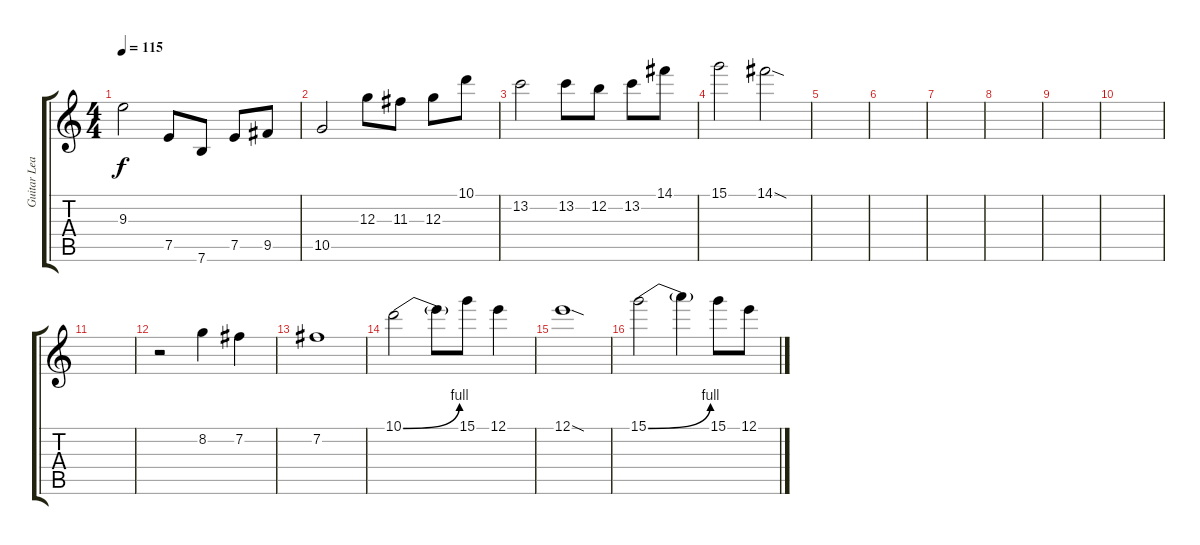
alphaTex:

\track ("Guitar Lead" "Guitar Lea") {instrument overdrivenguitar}
\staff {score tabs}
\tuning (E4 B3 G3 D3 A2 E2) {hide}
\ts (4 4)
\tempo 115
\clef g2
\ks c
9.3.2{dy f} 7.5.8 7.6.8 7.5.8 9.5.8 |
10.5.2 12.3.8 11.3.8 12.3.8 10.1.8 |
13.2.2 13.2.8 12.2.8 13.2.8 14.1.8 |
15.1.2 14.1{sod}.2 |
|
|
|
|
|
|
|
r.2 8.2.4 7.2.4 |
7.2.1 |
10.1{be (bend 0 0 60 4)}.2 10.1{t}.8 15.1.8 12.1.4 |
12.1{sod}.1 |
15.1{be (bend 0 0 60 4)}.2 15.1{t}.4 15.1.8 12.1.8
